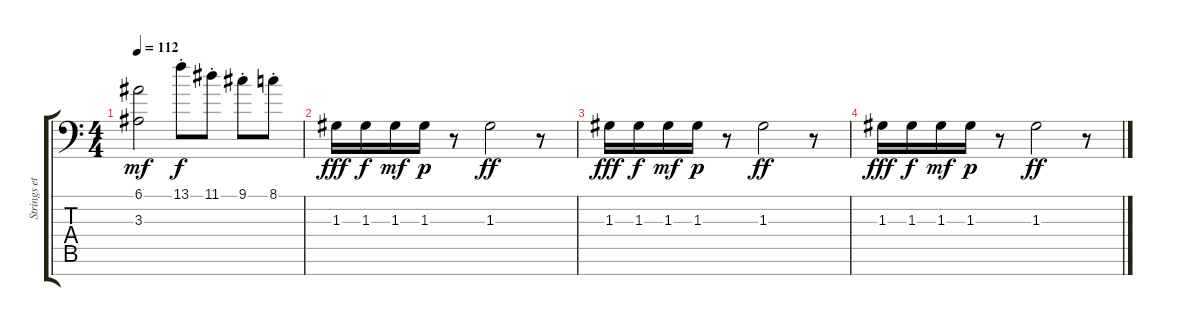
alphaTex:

\track ("Strings etc." "Strings et") {instrument stringensemble1}
\staff {score tabs}
\tuning (E4 B3 G3 D3 A2 E2 C-1) {hide}
\ts (4 4)
\tempo 112
\clef f4
\ks c
(6.1 3.3).2{dy mf} 13.1{st}.8{dy f balance 10 instrument stringensemble1} 11.1{st}.8 9.1{st}.8 8.1{st}.8 |
1.3.16{dy fff instrument timpani} 1.3.16{dy f} 1.3.16{dy mf} 1.3.16{dy p} r.8 1.3.2{dy ff} r.8 |
1.3.16{dy fff} 1.3.16{dy f} 1.3.16{dy mf} 1.3.16{dy p} r.8 1.3.2{dy ff} r.8 |
1.3.16{dy fff} 1.3.16{dy f} 1.3.16{dy mf} 1.3.16{dy p} r.8 1.3.2{dy ff} r.8
